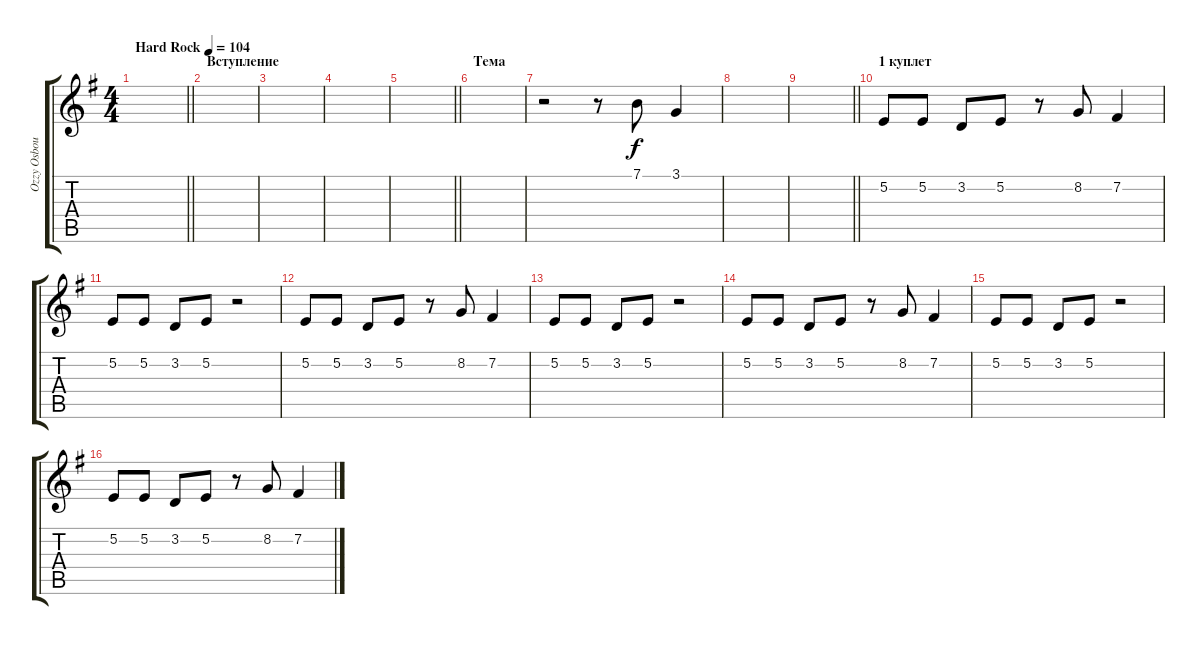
\track ("Ozzy Osbourne" "Ozzy Osbou") {instrument viola}
\staff {score tabs}
\tuning (E4 B3 G3 D3 A2 E2) {hide}
\ts (4 4)
\tempo (104 "Hard Rock")
\clef g2
\barLineRight lightlight
\ks g
|
\section ("" "Вступление")
|
|
|
\barLineRight lightlight
|
\section ("" "Тема")
|
r.2 r.8 7.1.8 3.1.4 |
|
\barLineRight lightlight
|
\section ("" "1 куплет")
5.2.8 5.2.8 3.2.8 5.2.8 r.8 8.2.8 7.2.4 |
5.2.8 5.2.8 3.2.8 5.2.8 r.2 |
5.2.8 5.2.8 3.2.8 5.2.8 r.8 8.2.8 7.2.4 |
5.2.8 5.2.8 3.2.8 5.2.8 r.2 |
5.2.8 5.2.8 3.2.8 5.2.8 r.8 8.2.8 7.2.4 |
5.2.8 5.2.8 3.2.8 5.2.8 r.2 |
5.2.8 5.2.8 3.2.8 5.2.8 r.8 8.2.8 7.2.4
